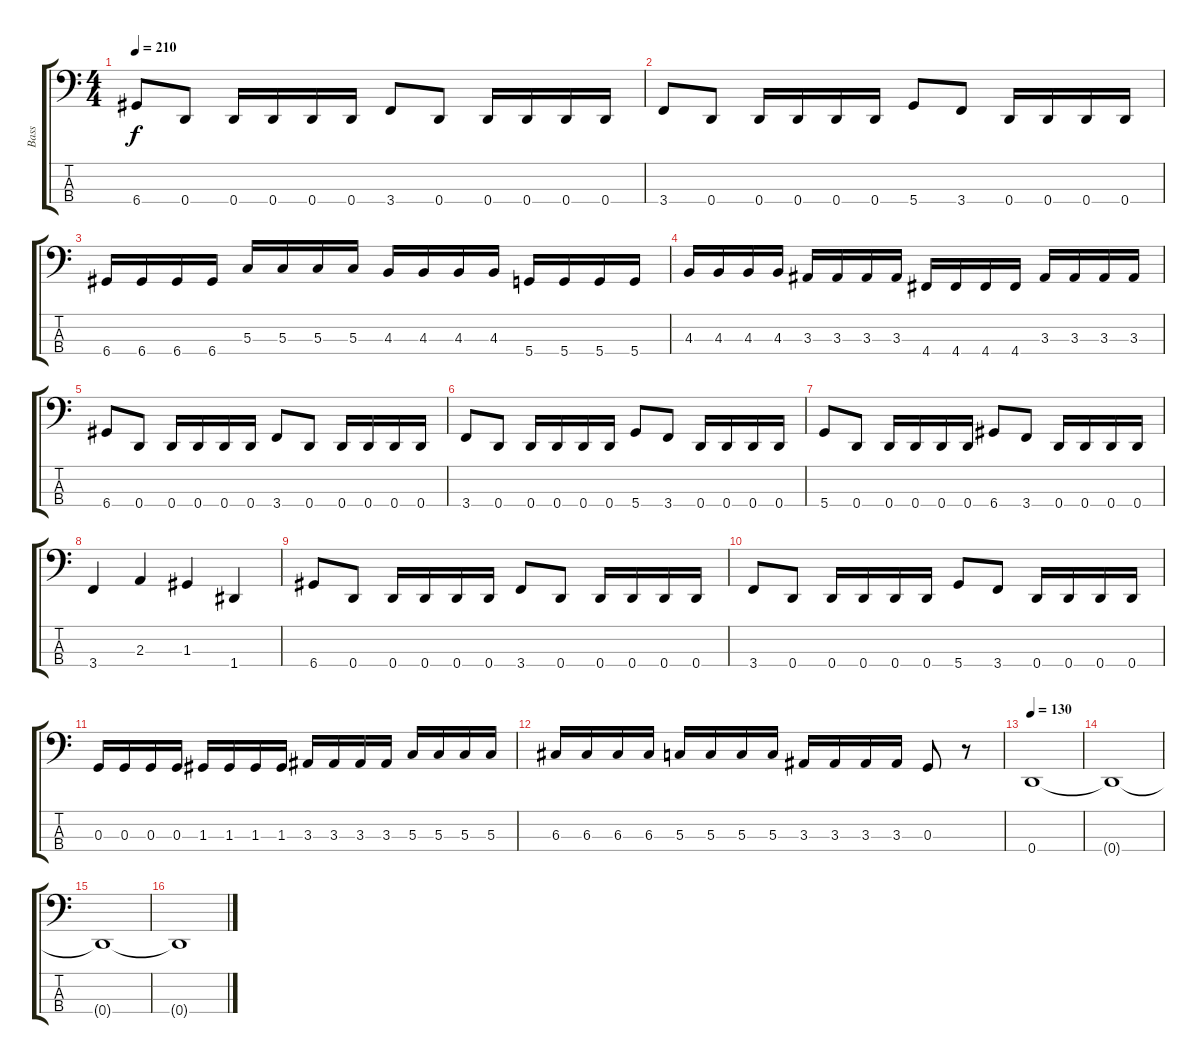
\track ("Bass" "Bass") {instrument electricbassfinger}
\staff {score tabs}
\tuning (F2 C2 G1 D1) {hide}
\ts (4 4)
\tempo 210
\clef f4
\ks c
6.4.8{dy f} 0.4.8 0.4.16 0.4.16 0.4.16 0.4.16 3.4.8 0.4.8 0.4.16 0.4.16 0.4.16 0.4.16 |
3.4.8 0.4.8 0.4.16 0.4.16 0.4.16 0.4.16 5.4.8 3.4.8 0.4.16 0.4.16 0.4.16 0.4.16 |
6.4.16 6.4.16 6.4.16 6.4.16 5.3.16 5.3.16 5.3.16 5.3.16 4.3.16 4.3.16 4.3.16 4.3.16 5.4.16 5.4.16 5.4.16 5.4.16 |
4.3.16 4.3.16 4.3.16 4.3.16 3.3.16 3.3.16 3.3.16 3.3.16 4.4.16 4.4.16 4.4.16 4.4.16 3.3.16 3.3.16 3.3.16 3.3.16 |
6.4.8 0.4.8 0.4.16 0.4.16 0.4.16 0.4.16 3.4.8 0.4.8 0.4.16 0.4.16 0.4.16 0.4.16 |
3.4.8 0.4.8 0.4.16 0.4.16 0.4.16 0.4.16 5.4.8 3.4.8 0.4.16 0.4.16 0.4.16 0.4.16 |
5.4.8 0.4.8 0.4.16 0.4.16 0.4.16 0.4.16 6.4.8 3.4.8 0.4.16 0.4.16 0.4.16 0.4.16 |
3.4.4 2.3.4 1.3.4 1.4.4 |
6.4.8 0.4.8 0.4.16 0.4.16 0.4.16 0.4.16 3.4.8 0.4.8 0.4.16 0.4.16 0.4.16 0.4.16 |
3.4.8 0.4.8 0.4.16 0.4.16 0.4.16 0.4.16 5.4.8 3.4.8 0.4.16 0.4.16 0.4.16 0.4.16 |
0.3.16 0.3.16 0.3.16 0.3.16 1.3.16 1.3.16 1.3.16 1.3.16 3.3.16 3.3.16 3.3.16 3.3.16 5.3.16 5.3.16 5.3.16 5.3.16 |
6.3.16 6.3.16 6.3.16 6.3.16 5.3.16 5.3.16 5.3.16 5.3.16 3.3.16 3.3.16 3.3.16 3.3.16 0.3.8 r.8 |
\tempo 130
0.4.1 |
0.4{t}.1 |
0.4{t}.1 |
0.4{t}.1
